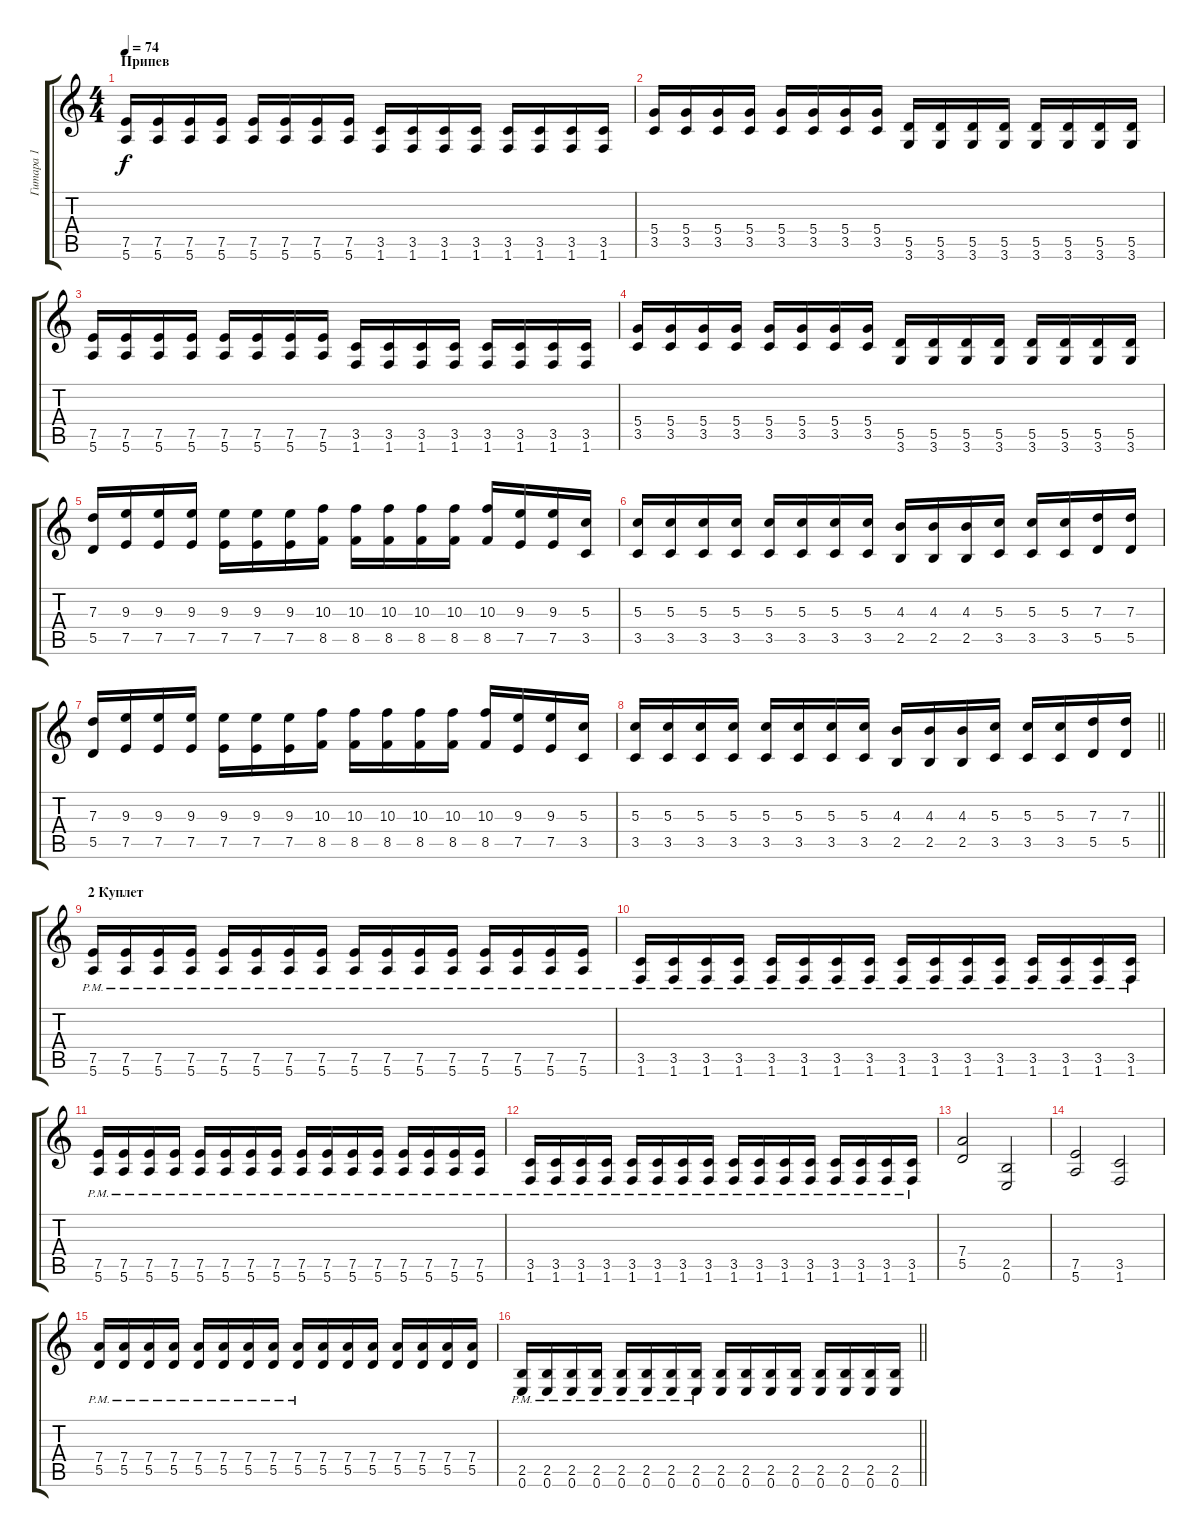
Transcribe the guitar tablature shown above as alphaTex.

\track ("Гитара 1" "Гитара 1") {instrument distortionguitar}
\staff {score tabs}
\tuning (E4 B3 G3 D3 A2 E2) {hide}
\ts (4 4)
\section ("" "Припев")
\tempo 74
\clef g2
\ks c
(7.5 5.6).16{dy f} (7.5 5.6).16 (7.5 5.6).16 (7.5 5.6).16 (7.5 5.6).16 (7.5 5.6).16 (7.5 5.6).16 (7.5 5.6).16 (3.5 1.6).16 (3.5 1.6).16 (3.5 1.6).16 (3.5 1.6).16 (3.5 1.6).16 (3.5 1.6).16 (3.5 1.6).16 (3.5 1.6).16 |
(5.4 3.5).16 (5.4 3.5).16 (5.4 3.5).16 (5.4 3.5).16 (5.4 3.5).16 (5.4 3.5).16 (5.4 3.5).16 (5.4 3.5).16 (5.5 3.6).16 (5.5 3.6).16 (5.5 3.6).16 (5.5 3.6).16 (5.5 3.6).16 (5.5 3.6).16 (5.5 3.6).16 (5.5 3.6).16 |
(7.5 5.6).16 (7.5 5.6).16 (7.5 5.6).16 (7.5 5.6).16 (7.5 5.6).16 (7.5 5.6).16 (7.5 5.6).16 (7.5 5.6).16 (3.5 1.6).16 (3.5 1.6).16 (3.5 1.6).16 (3.5 1.6).16 (3.5 1.6).16 (3.5 1.6).16 (3.5 1.6).16 (3.5 1.6).16 |
(5.4 3.5).16 (5.4 3.5).16 (5.4 3.5).16 (5.4 3.5).16 (5.4 3.5).16 (5.4 3.5).16 (5.4 3.5).16 (5.4 3.5).16 (5.5 3.6).16 (5.5 3.6).16 (5.5 3.6).16 (5.5 3.6).16 (5.5 3.6).16 (5.5 3.6).16 (5.5 3.6).16 (5.5 3.6).16 |
(7.3 5.5).16 (9.3 7.5).16 (9.3 7.5).16 (9.3 7.5).16 (9.3 7.5).16 (9.3 7.5).16 (9.3 7.5).16 (10.3 8.5).16 (10.3 8.5).16 (10.3 8.5).16 (10.3 8.5).16 (10.3 8.5).16 (10.3 8.5).16 (9.3 7.5).16 (9.3 7.5).16 (5.3 3.5).16 |
(5.3 3.5).16 (5.3 3.5).16 (5.3 3.5).16 (5.3 3.5).16 (5.3 3.5).16 (5.3 3.5).16 (5.3 3.5).16 (5.3 3.5).16 (4.3 2.5).16 (4.3 2.5).16 (4.3 2.5).16 (5.3 3.5).16 (5.3 3.5).16 (5.3 3.5).16 (7.3 5.5).16 (7.3 5.5).16 |
(7.3 5.5).16 (9.3 7.5).16 (9.3 7.5).16 (9.3 7.5).16 (9.3 7.5).16 (9.3 7.5).16 (9.3 7.5).16 (10.3 8.5).16 (10.3 8.5).16 (10.3 8.5).16 (10.3 8.5).16 (10.3 8.5).16 (10.3 8.5).16 (9.3 7.5).16 (9.3 7.5).16 (5.3 3.5).16 |
\barLineRight lightlight
(5.3 3.5).16 (5.3 3.5).16 (5.3 3.5).16 (5.3 3.5).16 (5.3 3.5).16 (5.3 3.5).16 (5.3 3.5).16 (5.3 3.5).16 (4.3 2.5).16 (4.3 2.5).16 (4.3 2.5).16 (5.3 3.5).16 (5.3 3.5).16 (5.3 3.5).16 (7.3 5.5).16 (7.3 5.5).16 |
\section ("" "2 Куплет")
(7.5{pm} 5.6{pm}).16 (7.5{pm} 5.6{pm}).16 (7.5{pm} 5.6{pm}).16 (7.5{pm} 5.6{pm}).16 (7.5{pm} 5.6{pm}).16 (7.5{pm} 5.6{pm}).16 (7.5{pm} 5.6{pm}).16 (7.5{pm} 5.6{pm}).16 (7.5{pm} 5.6{pm}).16 (7.5{pm} 5.6{pm}).16 (7.5{pm} 5.6{pm}).16 (7.5{pm} 5.6{pm}).16 (7.5{pm} 5.6{pm}).16 (7.5{pm} 5.6{pm}).16 (7.5{pm} 5.6{pm}).16 (7.5{pm} 5.6{pm}).16 |
(3.5{pm} 1.6{pm}).16 (3.5{pm} 1.6{pm}).16 (3.5{pm} 1.6{pm}).16 (3.5{pm} 1.6{pm}).16 (3.5{pm} 1.6{pm}).16 (3.5{pm} 1.6{pm}).16 (3.5{pm} 1.6{pm}).16 (3.5{pm} 1.6{pm}).16 (3.5{pm} 1.6{pm}).16 (3.5{pm} 1.6{pm}).16 (3.5{pm} 1.6{pm}).16 (3.5{pm} 1.6{pm}).16 (3.5{pm} 1.6{pm}).16 (3.5{pm} 1.6{pm}).16 (3.5{pm} 1.6{pm}).16 (3.5{pm} 1.6{pm}).16 |
(7.5{pm} 5.6{pm}).16 (7.5{pm} 5.6{pm}).16 (7.5{pm} 5.6{pm}).16 (7.5{pm} 5.6{pm}).16 (7.5{pm} 5.6{pm}).16 (7.5{pm} 5.6{pm}).16 (7.5{pm} 5.6{pm}).16 (7.5{pm} 5.6{pm}).16 (7.5{pm} 5.6{pm}).16 (7.5{pm} 5.6{pm}).16 (7.5{pm} 5.6{pm}).16 (7.5{pm} 5.6{pm}).16 (7.5{pm} 5.6{pm}).16 (7.5{pm} 5.6{pm}).16 (7.5{pm} 5.6{pm}).16 (7.5{pm} 5.6{pm}).16 |
(3.5{pm} 1.6{pm}).16 (3.5{pm} 1.6{pm}).16 (3.5{pm} 1.6{pm}).16 (3.5{pm} 1.6{pm}).16 (3.5{pm} 1.6{pm}).16 (3.5{pm} 1.6{pm}).16 (3.5{pm} 1.6{pm}).16 (3.5{pm} 1.6{pm}).16 (3.5{pm} 1.6{pm}).16 (3.5{pm} 1.6{pm}).16 (3.5{pm} 1.6{pm}).16 (3.5{pm} 1.6{pm}).16 (3.5{pm} 1.6{pm}).16 (3.5{pm} 1.6{pm}).16 (3.5{pm} 1.6{pm}).16 (3.5{pm} 1.6{pm}).16 |
(7.4 5.5).2 (2.5 0.6).2 |
(7.5 5.6).2 (3.5 1.6).2 |
(7.4{pm} 5.5{pm}).16 (7.4{pm} 5.5{pm}).16 (7.4{pm} 5.5{pm}).16 (7.4{pm} 5.5{pm}).16 (7.4{pm} 5.5{pm}).16 (7.4{pm} 5.5{pm}).16 (7.4{pm} 5.5{pm}).16 (7.4{pm} 5.5{pm}).16 (7.4{pm} 5.5{pm}).16 (7.4 5.5).16 (7.4 5.5).16 (7.4 5.5).16 (7.4 5.5).16 (7.4 5.5).16 (7.4 5.5).16 (7.4 5.5).16 |
\barLineRight lightlight
(2.5{pm} 0.6{pm}).16 (2.5{pm} 0.6{pm}).16 (2.5{pm} 0.6{pm}).16 (2.5{pm} 0.6{pm}).16 (2.5{pm} 0.6{pm}).16 (2.5{pm} 0.6{pm}).16 (2.5{pm} 0.6{pm}).16 (2.5{pm} 0.6{pm}).16 (2.5 0.6).16 (2.5 0.6).16 (2.5 0.6).16 (2.5 0.6).16 (2.5 0.6).16 (2.5 0.6).16 (2.5 0.6).16 (2.5 0.6).16
